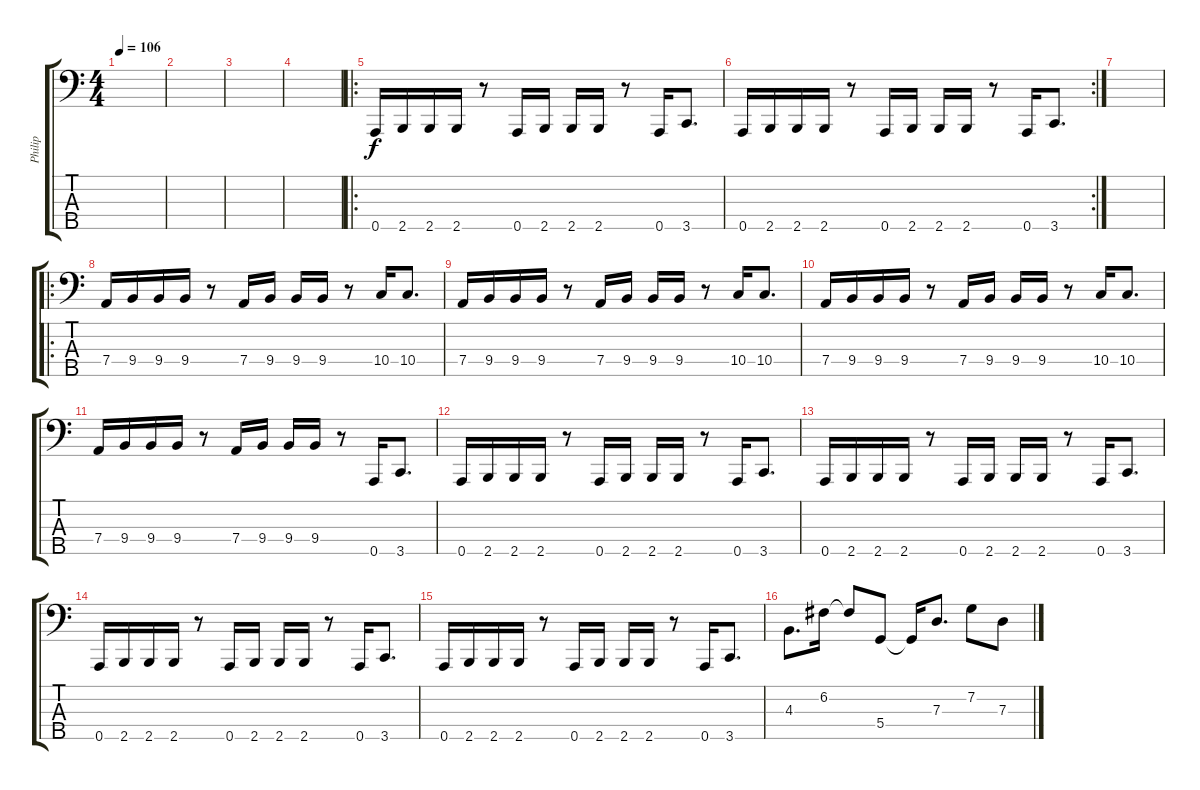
\track ("Philip " "Philip ") {instrument electricbasspick}
\staff {score tabs}
\tuning (F2 C2 G1 D1 A0) {hide}
\ts (4 4)
\tempo 106
\clef f4
\ks c
|
|
|
|
\ro
0.5.16 2.5.16 2.5.16 2.5.16 r.8 0.5.16 2.5.16 2.5.16 2.5.16 r.8 0.5.16 3.5.8{d} |
\rc 2
0.5.16 2.5.16 2.5.16 2.5.16 r.8 0.5.16 2.5.16 2.5.16 2.5.16 r.8 0.5.16 3.5.8{d} |
|
\ro
7.4.16 9.4.16 9.4.16 9.4.16 r.8 7.4.16 9.4.16 9.4.16 9.4.16 r.8 10.4.16 10.4.8{d} |
7.4.16 9.4.16 9.4.16 9.4.16 r.8 7.4.16 9.4.16 9.4.16 9.4.16 r.8 10.4.16 10.4.8{d} |
7.4.16 9.4.16 9.4.16 9.4.16 r.8 7.4.16 9.4.16 9.4.16 9.4.16 r.8 10.4.16 10.4.8{d} |
7.4.16 9.4.16 9.4.16 9.4.16 r.8 7.4.16 9.4.16 9.4.16 9.4.16 r.8 0.5.16 3.5.8{d} |
0.5.16 2.5.16 2.5.16 2.5.16 r.8 0.5.16 2.5.16 2.5.16 2.5.16 r.8 0.5.16 3.5.8{d} |
0.5.16 2.5.16 2.5.16 2.5.16 r.8 0.5.16 2.5.16 2.5.16 2.5.16 r.8 0.5.16 3.5.8{d} |
0.5.16 2.5.16 2.5.16 2.5.16 r.8 0.5.16 2.5.16 2.5.16 2.5.16 r.8 0.5.16 3.5.8{d} |
0.5.16 2.5.16 2.5.16 2.5.16 r.8 0.5.16 2.5.16 2.5.16 2.5.16 r.8 0.5.16 3.5.8{d} |
4.3.8{d} 6.2.16 6.2{t}.8 5.4.8 5.4{t}.16 7.3.8{d} 7.2.8 7.3.8
